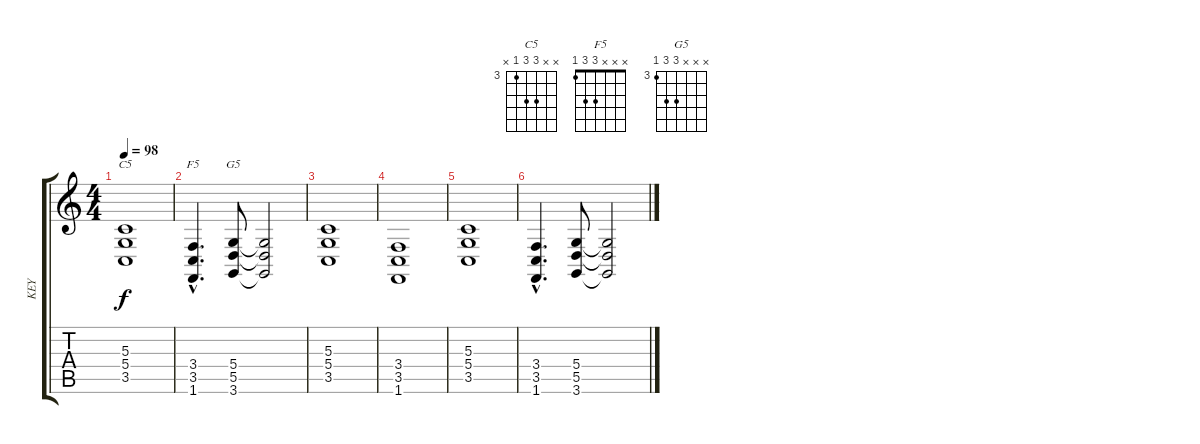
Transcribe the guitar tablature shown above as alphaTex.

\track ("KEY" "KEY") {instrument cello}
\staff {score tabs}
\tuning (E4 B3 G3 D3 A2 E2) {hide}
\chord ("C5" x x 5 5 3 x) {firstfret 3}
\chord ("F5" x x x 3 3 1)
\chord ("G5" x x x 5 5 3) {firstfret 3}
\ts (4 4)
\tempo 98
\clef g2
\ks c
(5.3 5.4 3.5).1{ch "C5" dy f} |
(3.4{hac} 3.5{hac} 1.6{hac}).4{d ch "F5"} (5.4 5.5 3.6).8{ch "G5"} (5.4{t} 5.5{t} 3.6{t}).2 |
(5.3 5.4 3.5).1 |
(3.4 3.5 1.6).1 |
(5.3 5.4 3.5).1 |
(3.4{hac} 3.5{hac} 1.6{hac}).4{d volume 1} (5.4 5.5 3.6).8 (5.4{t} 5.5{t} 3.6{t}).2
